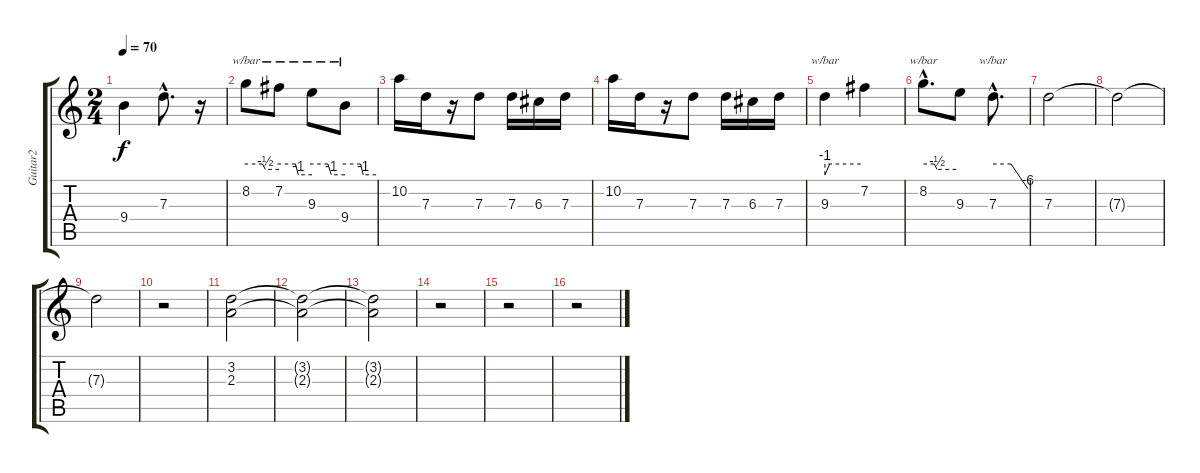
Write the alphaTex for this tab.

\track ("Guitar2" "Guitar2") {instrument distortionguitar}
\staff {score tabs}
\tuning (E4 B3 G3 D3 A2 E2) {hide}
\ts (2 4)
\tempo 70
\clef g2
\ks c
9.4.4{dy f} 7.3{hac}.8{d} r.16 |
8.2.8{tbe (custom default 0 0 30 0 35 -2 60 -2)} 7.2.8{tbe (custom default 0 0 30 0 35 -4 60 -4)} 9.3.8{tbe (custom default 0 0 29 0 35 -4 60 -4)} 9.4.8{tbe (custom default 0 0 30 0 35 -4 60 -4)} |
10.2.16 7.3.16 r.16 7.3.8 7.3.16 6.3.16 7.3.16 |
10.2.16 7.3.16 r.16 7.3.8 7.3.16 6.3.16 7.3.16 |
9.3.4{tbe (custom default 0 -4 8 0 60 0)} 7.2.4 |
8.2{hac}.8{d tbe (custom default 0 0 20 0 25 -2 60 -2)} 9.3.8 7.3{hac}.8{d tbe (custom default 0 0 31 0 60 -24)} |
7.3.2 |
7.3{t}.2{volume 0} |
7.3{t}.2 |
r.2 |
(3.2 2.3).2{volume 13} |
(3.2{t} 2.3{t}).2{volume 0} |
(3.2{t} 2.3{t}).2 |
r.2 |
r.2 |
r.2
